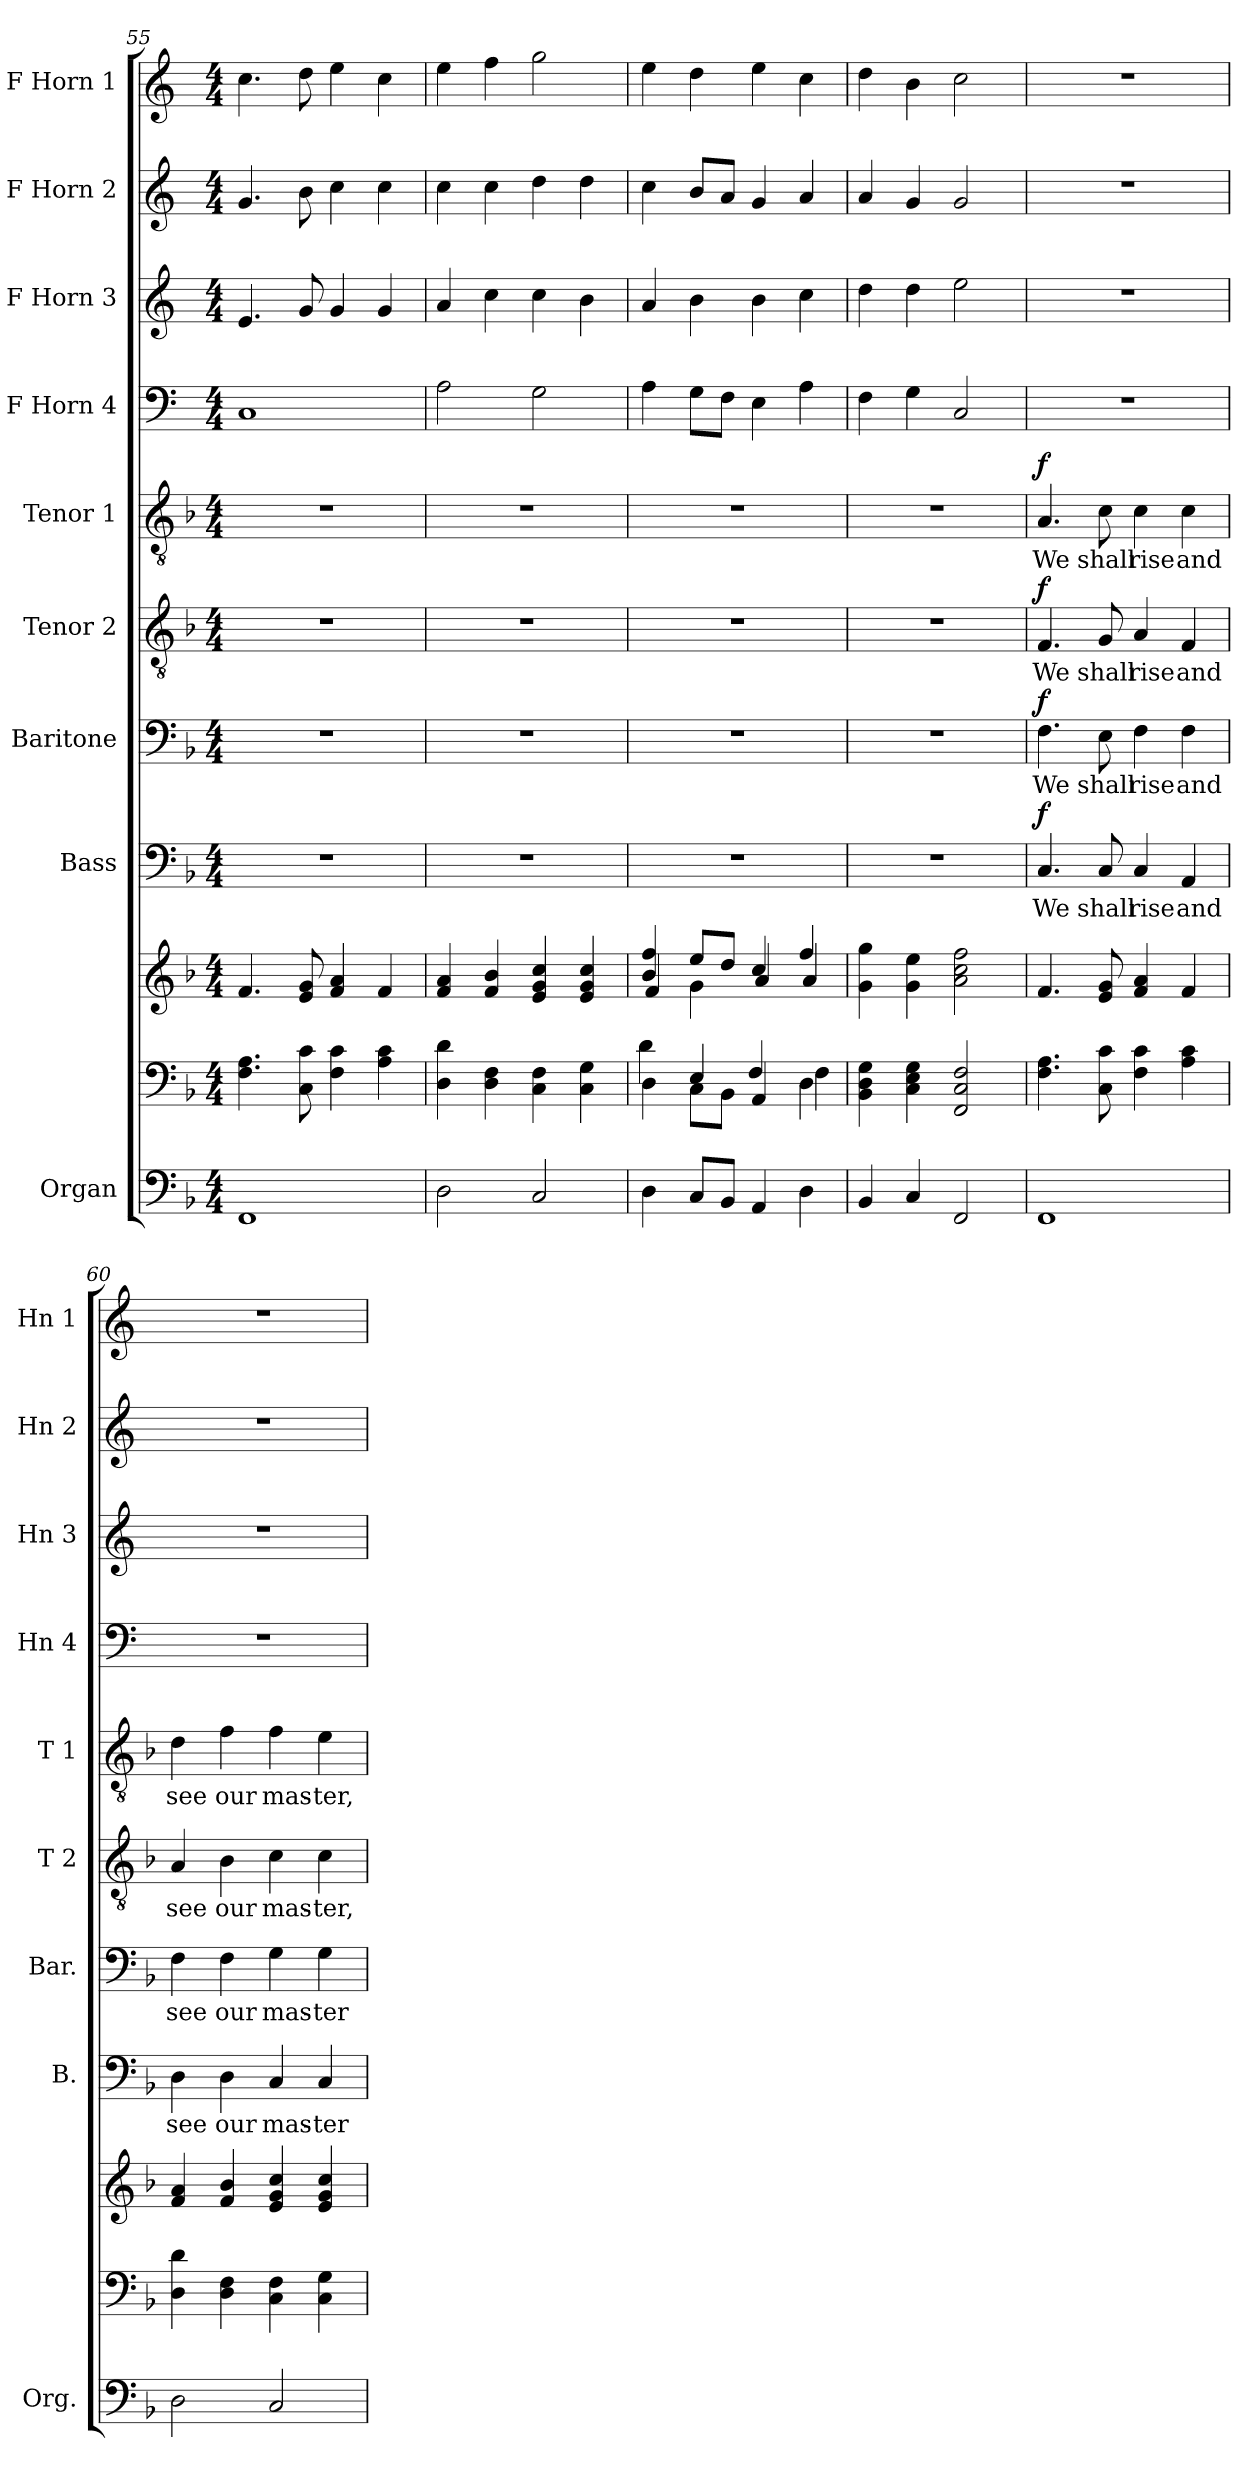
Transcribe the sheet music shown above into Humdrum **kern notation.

**kern	**kern	**kern	**kern	**text	**dynam	**kern	**text	**dynam	**kern	**text	**dynam	**kern	**text	**dynam	**kern	**kern	**kern	**kern
*part9	*part9	*part9	*part8	*part8	*part8	*part7	*part7	*part7	*part6	*part6	*part6	*part5	*part5	*part5	*part4	*part3	*part2	*part1
*staff11	*staff10	*staff9	*staff8	*staff8	*staff8	*staff7	*staff7	*staff7	*staff6	*staff6	*staff6	*staff5	*staff5	*staff5	*staff4	*staff3	*staff2	*staff1
*I"Organ	*	*	*I"Bass	*	*	*I"Baritone	*	*	*I"Tenor 2	*	*	*I"Tenor 1	*	*	*I"F Horn 4	*I"F Horn 3	*I"F Horn 2	*I"F Horn 1
*I'Org.	*	*	*I'B.	*	*	*I'Bar.	*	*	*I'T 2	*	*	*I'T 1	*	*	*I'Hn 4	*I'Hn 3	*I'Hn 2	*I'Hn 1
*clefF4	*clefF4	*clefG2	*clefF4	*	*	*clefF4	*	*	*clefGv2	*	*	*clefGv2	*	*	*clefF4	*clefG2	*clefG2	*clefG2
*	*	*	*	*	*	*	*	*	*	*	*	*	*	*	*ITrd4c7	*ITrd4c7	*ITrd4c7	*ITrd4c7
*k[b-]	*k[b-]	*k[b-]	*k[b-]	*	*	*k[b-]	*	*	*k[b-]	*	*	*k[b-]	*	*	*k[b-]	*k[b-]	*k[b-]	*k[b-]
*M4/4	*M4/4	*M4/4	*M4/4	*	*	*M4/4	*	*	*M4/4	*	*	*M4/4	*	*	*M4/4	*M4/4	*M4/4	*M4/4
=55	=55	=55	=55	=55	=55	=55	=55	=55	=55	=55	=55	=55	=55	=55	=55	=55	=55	=55
1FF	4.F\ 4.A\	4.f/	1r	.	.	1r	.	.	1r	.	.	1r	.	.	1FF	4.A/	4.c/	4.f\
.	8C\ 8c\	8e/ 8g/	.	.	.	.	.	.	.	.	.	.	.	.	.	8c/	8e\	8g\
.	4F\ 4c\	4f/ 4a/	.	.	.	.	.	.	.	.	.	.	.	.	.	4c/	4f\	4a\
.	4A\ 4c\	4f/	.	.	.	.	.	.	.	.	.	.	.	.	.	4c/	4f\	4f\
=56	=56	=56	=56	=56	=56	=56	=56	=56	=56	=56	=56	=56	=56	=56	=56	=56	=56	=56
2D\	4D\ 4d\	4f/ 4a/	1r	.	.	1r	.	.	1r	.	.	1r	.	.	2D\	4d/	4f\	4a\
.	4D\ 4F\	4f/ 4b-/	.	.	.	.	.	.	.	.	.	.	.	.	.	4f\	4f\	4b-\
2C/	4C\ 4F\	4e/ 4g/ 4cc/	.	.	.	.	.	.	.	.	.	.	.	.	2C\	4f\	4g\	2cc\
.	4C\ 4G\	4e/ 4g/ 4cc/	.	.	.	.	.	.	.	.	.	.	.	.	.	4e\	4g\	.
=57	=57	=57	=57	=57	=57	=57	=57	=57	=57	=57	=57	=57	=57	=57	=57	=57	=57	=57
*	*^	*^	*	*	*	*	*	*	*	*	*	*	*	*	*	*	*	*
4D\	4D\	4d\	4b-/ 4ff/	4f/	1r	.	.	1r	.	.	1r	.	.	1r	.	.	4D\	4d/	4f\	4a\
8C/L	8C\L	4E/	8ee/L	4g\	.	.	.	.	.	.	.	.	.	.	.	.	8C\L	4e\	8e/L	4g\
8BB-/J	8BB-\J	.	8dd/J	.	.	.	.	.	.	.	.	.	.	.	.	.	8BB-\J	.	8d/J	.
4AA/	4AA/	4F/	4cc/	4a/	.	.	.	.	.	.	.	.	.	.	.	.	4AA\	4e\	4c/	4a\
4D\	4D\	4F\	4ff/	4a/	.	.	.	.	.	.	.	.	.	.	.	.	4D\	4f\	4d/	4f\
*	*v	*v	*	*	*	*	*	*	*	*	*	*	*	*	*	*	*	*	*	*
*	*	*v	*v	*	*	*	*	*	*	*	*	*	*	*	*	*	*	*	*
=58	=58	=58	=58	=58	=58	=58	=58	=58	=58	=58	=58	=58	=58	=58	=58	=58	=58	=58
4BB-/	4BB-\ 4D\ 4G\	4g\ 4gg\	1r	.	.	1r	.	.	1r	.	.	1r	.	.	4BB-\	4g\	4d/	4g\
4C/	4C\ 4E\ 4G\	4g\ 4ee\	.	.	.	.	.	.	.	.	.	.	.	.	4C\	4g\	4c/	4e\
2FF/	2FF/ 2C/ 2F/	2a\ 2cc\ 2ff\	.	.	.	.	.	.	.	.	.	.	.	.	2FF/	2a\	2c/	2f\
=59	=59	=59	=59	=59	=59	=59	=59	=59	=59	=59	=59	=59	=59	=59	=59	=59	=59	=59
!	!	!	!	!LO:LY:b	!LO:DY:a	!	!LO:LY:b	!LO:DY:a	!	!LO:LY:b	!LO:DY:a	!	!LO:LY:b	!LO:DY:a	!	!	!	!
1FF	4.F\ 4.A\	4.f/	4.C/	We	f	4.F\	We	f	4.F/	We	f	4.A/	We	f	1r	1r	1r	1r
!	!	!	!	!LO:LY:b	!	!	!LO:LY:b	!	!	!LO:LY:b	!	!	!LO:LY:b	!	!	!	!	!
.	8C\ 8c\	8e/ 8g/	8C/	shall	.	8E\	shall	.	8G/	shall	.	8c\	shall	.	.	.	.	.
!	!	!	!	!LO:LY:b	!	!	!LO:LY:b	!	!	!LO:LY:b	!	!	!LO:LY:b	!	!	!	!	!
.	4F\ 4c\	4f/ 4a/	4C/	rise	.	4F\	rise	.	4A/	rise	.	4c\	rise	.	.	.	.	.
!	!	!	!	!LO:LY:b	!	!	!LO:LY:b	!	!	!LO:LY:b	!	!	!LO:LY:b	!	!	!	!	!
.	4A\ 4c\	4f/	4AA/	and	.	4F\	and	.	4F/	and	.	4c\	and	.	.	.	.	.
!!LO:PB:g=z
=60	=60	=60	=60	=60	=60	=60	=60	=60	=60	=60	=60	=60	=60	=60	=60	=60	=60	=60
!	!	!	!	!LO:LY:b	!	!	!LO:LY:b	!	!	!LO:LY:b	!	!	!LO:LY:b	!	!	!	!	!
2D\	4D\ 4d\	4f/ 4a/	4D\	see	.	4F\	see	.	4A/	see	.	4d\	see	.	1r	1r	1r	1r
!	!	!	!	!LO:LY:b	!	!	!LO:LY:b	!	!	!LO:LY:b	!	!	!LO:LY:b	!	!	!	!	!
.	4D\ 4F\	4f/ 4b-/	4D\	our	.	4F\	our	.	4B-\	our	.	4f\	our	.	.	.	.	.
!	!	!	!	!LO:LY:b	!	!	!LO:LY:b	!	!	!LO:LY:b	!	!	!LO:LY:b	!	!	!	!	!
2C/	4C\ 4F\	4e/ 4g/ 4cc/	4C/	mas-	.	4G\	mas-	.	4c\	mas-	.	4f\	mas-	.	.	.	.	.
!	!	!	!	!LO:LY:b	!	!	!LO:LY:b	!	!	!LO:LY:b	!	!	!LO:LY:b	!	!	!	!	!
.	4C\ 4G\	4e/ 4g/ 4cc/	4C/	-ter	.	4G\	-ter	.	4c\	-ter,	.	4e\	-ter,	.	.	.	.	.
=	=	=	=	=	=	=	=	=	=	=	=	=	=	=	=	=	=	=
*-	*-	*-	*-	*-	*-	*-	*-	*-	*-	*-	*-	*-	*-	*-	*-	*-	*-	*-
